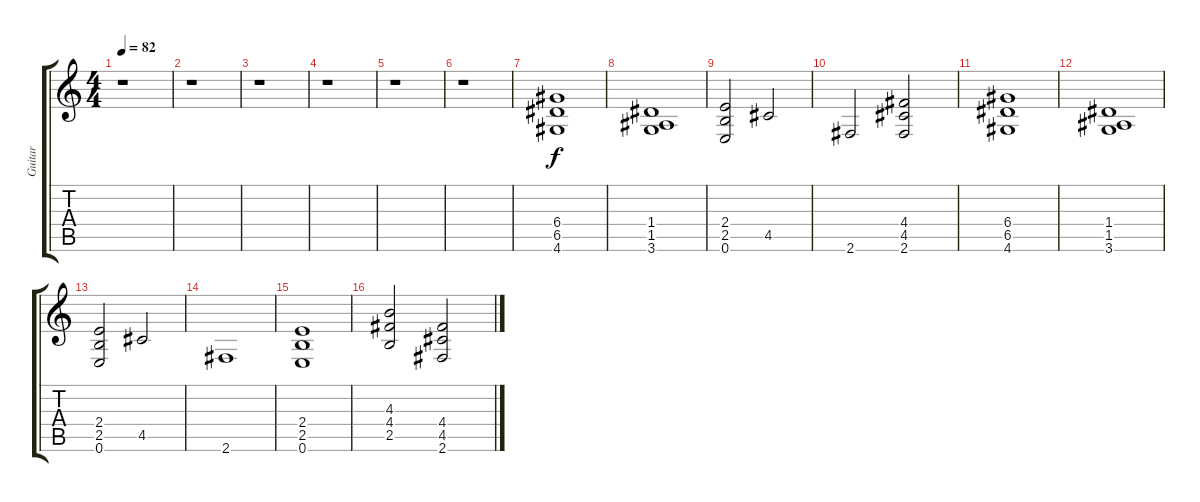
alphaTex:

\track ("Guitar" "Guitar") {instrument distortionguitar}
\staff {score tabs}
\tuning (E4 B3 G3 D3 A2 E2) {hide}
\ts (4 4)
\tempo 82
\clef g2
\ks c
r.1{dy f} |
r.1 |
r.1 |
r.1 |
r.1 |
r.1 |
(6.4 6.5 4.6).1 |
(1.4 1.5 3.6).1 |
(2.4 2.5 0.6).2 4.5.2 |
2.6.2 (4.4 4.5 2.6).2 |
(6.4 6.5 4.6).1 |
(1.4 1.5 3.6).1 |
(2.4 2.5 0.6).2 4.5.2 |
2.6.1 |
(2.4 2.5 0.6).1 |
(4.3 4.4 2.5).2 (4.4 4.5 2.6).2
